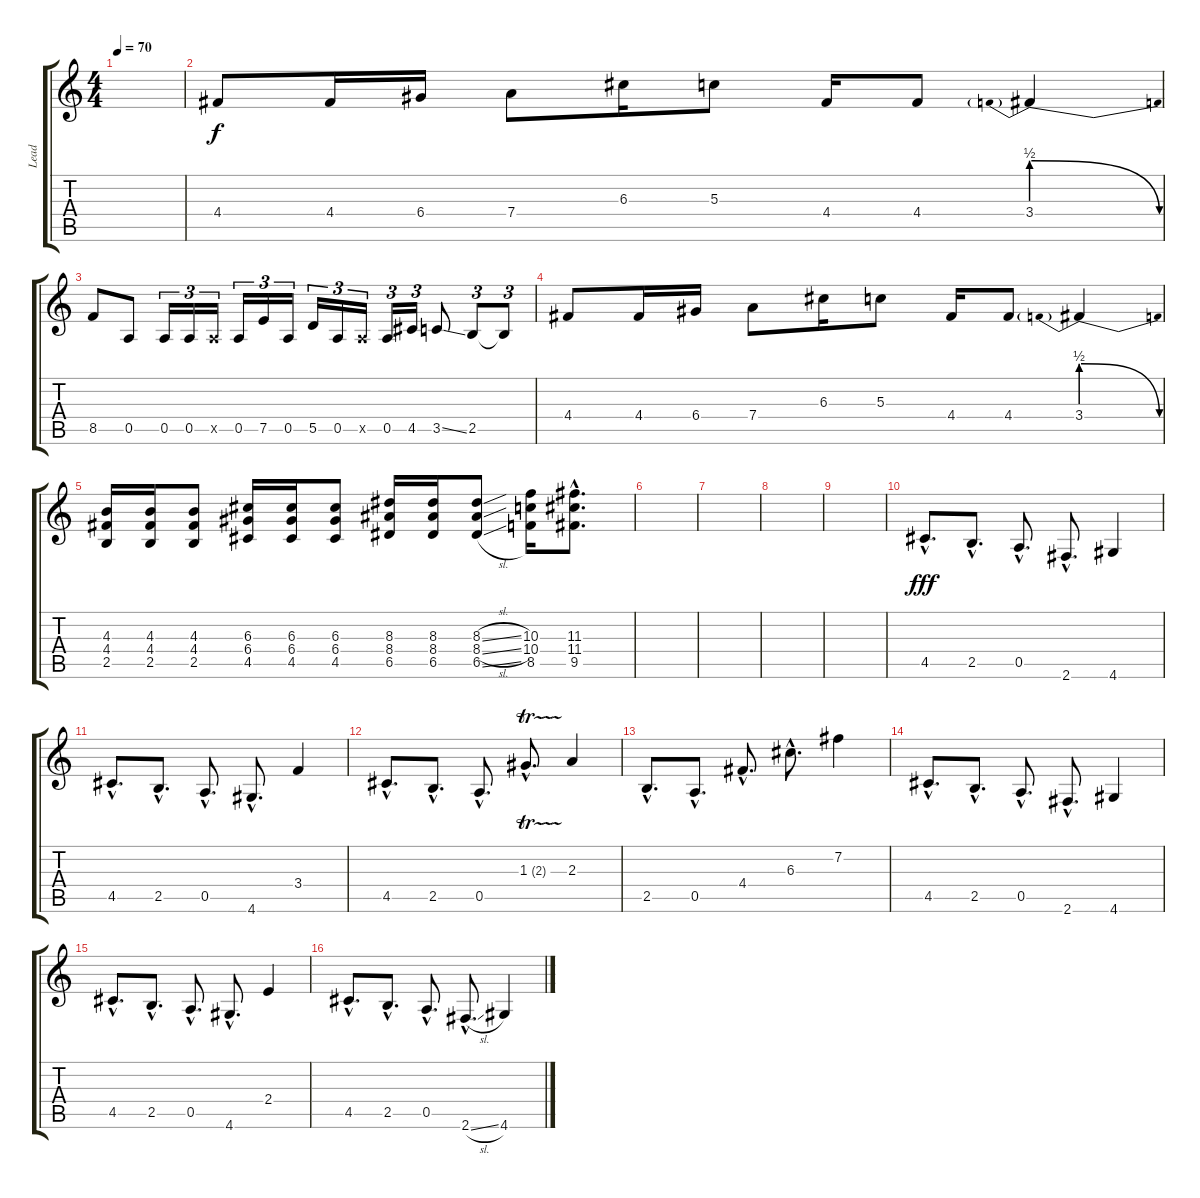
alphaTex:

\track ("Lead" "Lead") {instrument overdrivenguitar}
\staff {score tabs}
\tuning (E4 B3 G3 D3 A2 E2) {hide}
\ts (4 4)
\tempo 70
\clef g2
\ks c
|
4.4.8 4.4.16 6.4.16 7.4.8 6.3.16 5.3.8 4.4.16 4.4.8 3.4{be (prebendrelease 0 2 60 0)}.4 |
8.5.8 0.5.8 0.5.16{tu (3 2)} 0.5.16{tu (3 2)} 0.5{x}.16{tu (3 2)} 0.5.16{tu (3 2)} 7.5.16{tu (3 2)} 0.5.16{tu (3 2)} 5.5.16{tu (3 2)} 0.5.16{tu (3 2)} 0.5{x}.16{tu (3 2)} 0.5.16{tu (3 2)} 4.5.16{tu (3 2)} 3.5{ss}.8 2.5.8{tu (3 2)} 2.5{t}.8{tu (3 2)} |
4.4.8 4.4.16 6.4.16 7.4.8 6.3.16 5.3.8 4.4.16 4.4.8 3.4{be (prebendrelease 0 2 60 0)}.4 |
(4.3 4.4 2.5).16 (4.3 4.4 2.5).16 (4.3 4.4 2.5).8 (6.3 6.4 4.5).16 (6.3 6.4 4.5).16 (6.3 6.4 4.5).8 (8.3 8.4 6.5).16 (8.3 8.4 6.5).16 (8.3{sl} 8.4{sl} 6.5{sl}).8 (10.3 10.4 8.5).16 (11.3{hac} 11.4{hac} 9.5{hac}).8{d} |
|
|
|
|
4.5{hac}.8{d dy fff} 2.5{hac}.8{d} 0.5{hac}.8{d} 2.6{hac}.8{d} 4.6.4 |
4.5{hac}.8{d} 2.5{hac}.8{d} 0.5{hac}.8{d} 4.6{hac}.8{d} 3.4.4 |
4.5{hac}.8{d} 2.5{hac}.8{d} 0.5{hac}.8{d} 1.3{tr (2 32) hac}.8{d} 2.3.4 |
2.5{hac}.8{d} 0.5{hac}.8{d} 4.4{hac}.8{d} 6.3{hac}.8{d} 7.2.4 |
4.5{hac}.8{d} 2.5{hac}.8{d} 0.5{hac}.8{d} 2.6{hac}.8{d} 4.6.4 |
4.5{hac}.8{d} 2.5{hac}.8{d} 0.5{hac}.8{d} 4.6{hac}.8{d} 2.4.4 |
4.5{hac}.8{d} 2.5{hac}.8{d} 0.5{hac}.8{d} 2.6{sl hac}.8{d} 4.6.4
